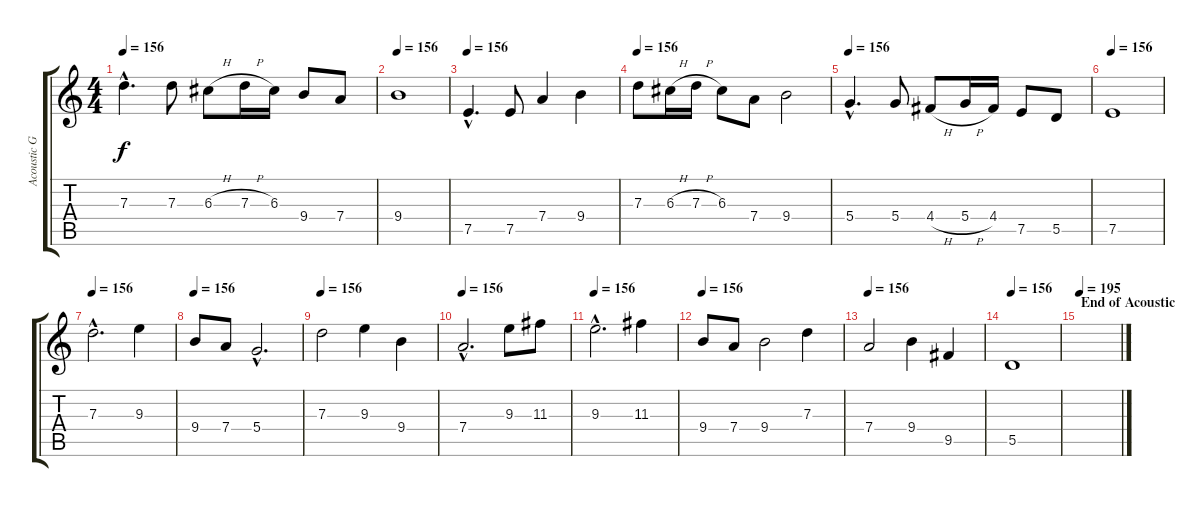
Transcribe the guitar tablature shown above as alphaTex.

\track ("Acoustic Guitar 2" "Acoustic G") {instrument acousticguitarsteel}
\staff {score tabs}
\tuning (E4 B3 G3 D3 A2 E2) {hide}
\ts (4 4)
\tempo 156
\clef g2
\ks c
7.3{hac}.4{d dy f} 7.3.8 6.3{h}.8 7.3{h}.16 6.3.16 9.4.8 7.4.8 |
\tempo 156
9.4.1 |
\tempo 156
7.5{hac}.4{d} 7.5.8 7.4.4 9.4.4 |
\tempo 156
7.3.8 6.3{h}.16 7.3{h}.16 6.3.8 7.4.8 9.4.2 |
\tempo 156
5.4{hac}.4{d} 5.4.8 4.4{h}.8 5.4{h}.16 4.4.16 7.5.8 5.5.8 |
\tempo 156
7.5.1 |
\tempo 156
7.3{hac}.2{d} 9.3.4 |
\tempo 156
9.4.8 7.4.8 5.4{hac}.2{d} |
\tempo 156
7.3.2 9.3.4 9.4.4 |
\tempo 156
7.4{hac}.2{d} 9.3.8 11.3.8 |
\tempo 156
9.3{hac}.2{d} 11.3.4 |
\tempo 156
9.4.8 7.4.8 9.4.2 7.3.4 |
\tempo 156
7.4.2 9.4.4 9.5.4 |
\tempo 156
5.5.1 |
\section ("" "End of Acoustic")
\tempo 195
